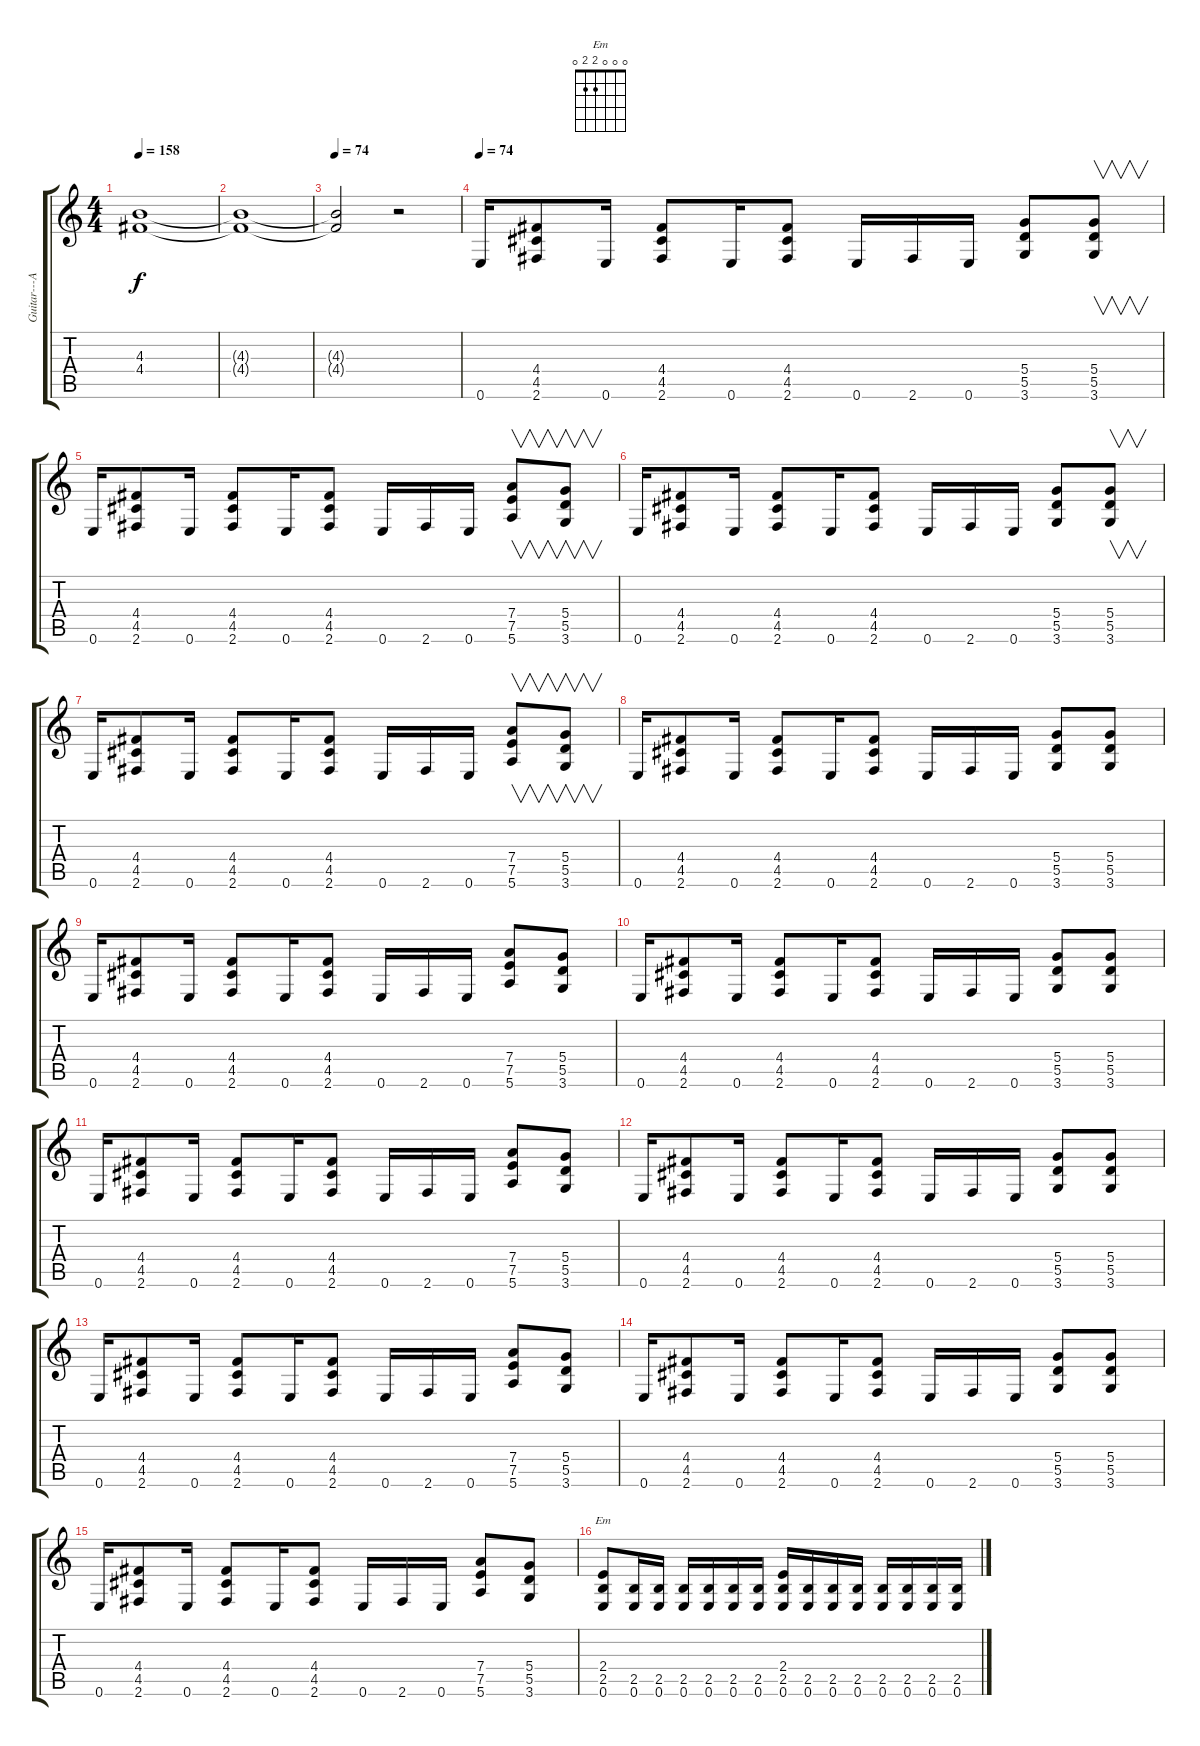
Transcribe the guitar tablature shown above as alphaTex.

\track ("Guitar---Ar Paul" "Guitar---A") {instrument overdrivenguitar}
\staff {score tabs}
\tuning (E4 B3 G3 D3 A2 E2) {hide}
\chord ("Em" 0 0 0 2 2 0)
\ts (4 4)
\tempo 158
\clef g2
\ks c
(4.3{t} 4.4{t}).1{dy f} |
(4.3{t} 4.4{t}).1 |
\tempo 74
(4.3{t} 4.4{t}).2 r.2 |
\section ("" "")
\tempo 74
0.6.16{txt "" balance 10 instrument overdrivenguitar} (4.4 4.5 2.6).8 0.6.16 (4.4 4.5 2.6).8 0.6.16 (4.4 4.5 2.6).8 0.6.16 2.6.16 0.6.16 (5.4 5.5 3.6).8 (5.4 5.5 3.6).8{v} |
0.6.16 (4.4 4.5 2.6).8 0.6.16 (4.4 4.5 2.6).8 0.6.16 (4.4 4.5 2.6).8 0.6.16 2.6.16 0.6.16 (7.4 7.5 5.6).8{v} (5.4 5.5 3.6).8{v} |
0.6.16 (4.4 4.5 2.6).8 0.6.16 (4.4 4.5 2.6).8 0.6.16 (4.4 4.5 2.6).8 0.6.16 2.6.16 0.6.16 (5.4 5.5 3.6).8 (5.4 5.5 3.6).8{v} |
0.6.16 (4.4 4.5 2.6).8 0.6.16 (4.4 4.5 2.6).8 0.6.16 (4.4 4.5 2.6).8 0.6.16 2.6.16 0.6.16 (7.4 7.5 5.6).8{v} (5.4 5.5 3.6).8{v} |
0.6.16 (4.4 4.5 2.6).8 0.6.16 (4.4 4.5 2.6).8 0.6.16 (4.4 4.5 2.6).8 0.6.16 2.6.16 0.6.16 (5.4 5.5 3.6).8 (5.4 5.5 3.6).8 |
0.6.16 (4.4 4.5 2.6).8 0.6.16 (4.4 4.5 2.6).8 0.6.16 (4.4 4.5 2.6).8 0.6.16 2.6.16 0.6.16 (7.4 7.5 5.6).8 (5.4 5.5 3.6).8 |
0.6.16 (4.4 4.5 2.6).8 0.6.16 (4.4 4.5 2.6).8 0.6.16 (4.4 4.5 2.6).8 0.6.16 2.6.16 0.6.16 (5.4 5.5 3.6).8 (5.4 5.5 3.6).8 |
0.6.16 (4.4 4.5 2.6).8 0.6.16 (4.4 4.5 2.6).8 0.6.16 (4.4 4.5 2.6).8 0.6.16 2.6.16 0.6.16 (7.4 7.5 5.6).8 (5.4 5.5 3.6).8 |
0.6.16 (4.4 4.5 2.6).8 0.6.16 (4.4 4.5 2.6).8 0.6.16 (4.4 4.5 2.6).8 0.6.16 2.6.16 0.6.16 (5.4 5.5 3.6).8 (5.4 5.5 3.6).8 |
0.6.16 (4.4 4.5 2.6).8 0.6.16 (4.4 4.5 2.6).8 0.6.16 (4.4 4.5 2.6).8 0.6.16 2.6.16 0.6.16 (7.4 7.5 5.6).8 (5.4 5.5 3.6).8 |
0.6.16 (4.4 4.5 2.6).8 0.6.16 (4.4 4.5 2.6).8 0.6.16 (4.4 4.5 2.6).8 0.6.16 2.6.16 0.6.16 (5.4 5.5 3.6).8 (5.4 5.5 3.6).8 |
0.6.16 (4.4 4.5 2.6).8 0.6.16 (4.4 4.5 2.6).8 0.6.16 (4.4 4.5 2.6).8 0.6.16 2.6.16 0.6.16 (7.4 7.5 5.6).8 (5.4 5.5 3.6).8 |
(2.4 2.5 0.6).8{ch "Em"} (2.5 0.6).16 (2.5 0.6).16 (2.5 0.6).16 (2.5 0.6).16 (2.5 0.6).16 (2.5 0.6).16 (2.4 2.5 0.6).16 (2.5 0.6).16 (2.5 0.6).16 (2.5 0.6).16 (2.5 0.6).16 (2.5 0.6).16 (2.5 0.6).16 (2.5 0.6).16
